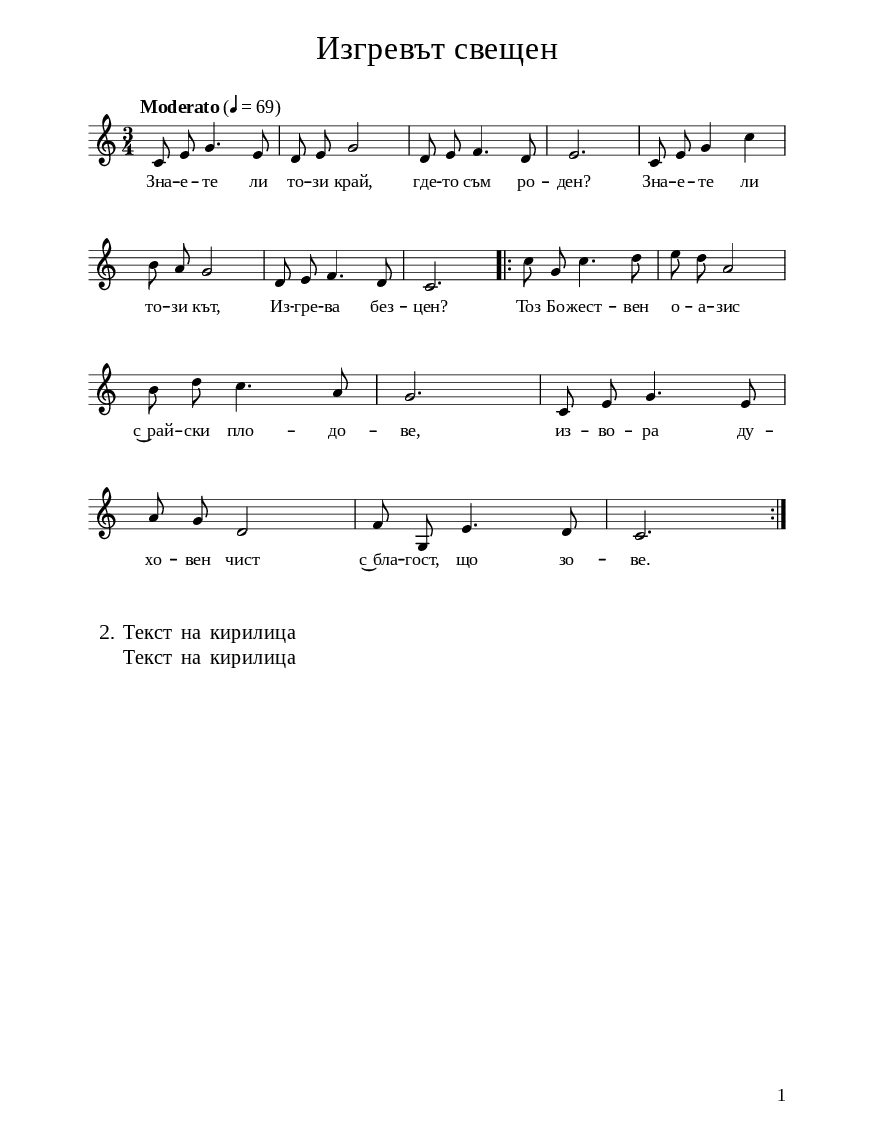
\version "2.24.3"

% include paper part and global functions
\include "include/globals.ily"

\bookpart {
  \include "include/bookpart-paper.ily"
  \score {
    \include "include/score-layout.ily"

    \new Voice \relative c' {
      \clef treble
      \key c \major
      \time 3/4
      \tempoFunc "Moderato" 4 "69"
      \autoBeamOff
      c8 e8 g4. e8 | d8 e8 g2|  d8  e f4. d8 | e2. |c8 e8 g4 c |  \break

      b8 a8 g2 | d8 e8 f4. d8 | c2. | \bar ".|:-|" c'8 g8 c4. d8  | e8 d8 a2 |  \break

      b8 d8 c4. a8 | g2. |  c,8 e8 g4. e8 |  \break

      a8 g8 d2 | f8 g,8 e'4. d8 | c2. \bar ":|."
    }

    \addlyrics {Зна -- е -- те ли то -- зи край, где -- то съм ро -- ден? Зна -- е -- те ли то -- зи кът, 

    Из -- гре -- ва без -- цен? Тоз Бо -- жест -- вен о -- а -- зис с~рай -- ски пло -- до -- ве, из -- во -- ра

    ду -- хо -- вен чист с~бла -- гост, що зо -- ве.
    
    
    }

    \header {
      title = \titleFunc "Изгревът свещен" "Zaglavie"
    }

    \midi{}

  } % score

  \markup \fontsize #bgCoupletFontSize {
    \hspace #1
    \override #`(baseline-skip . ,bgCoupletBaselineSkip)
    \column {
      \line { 2. Текст на кирилица }
      \line {   "   " Текст на кирилица }
    }

  } % markup

  % include foreign translation(s) of the song


} % bookpart

% Più mosso
%
